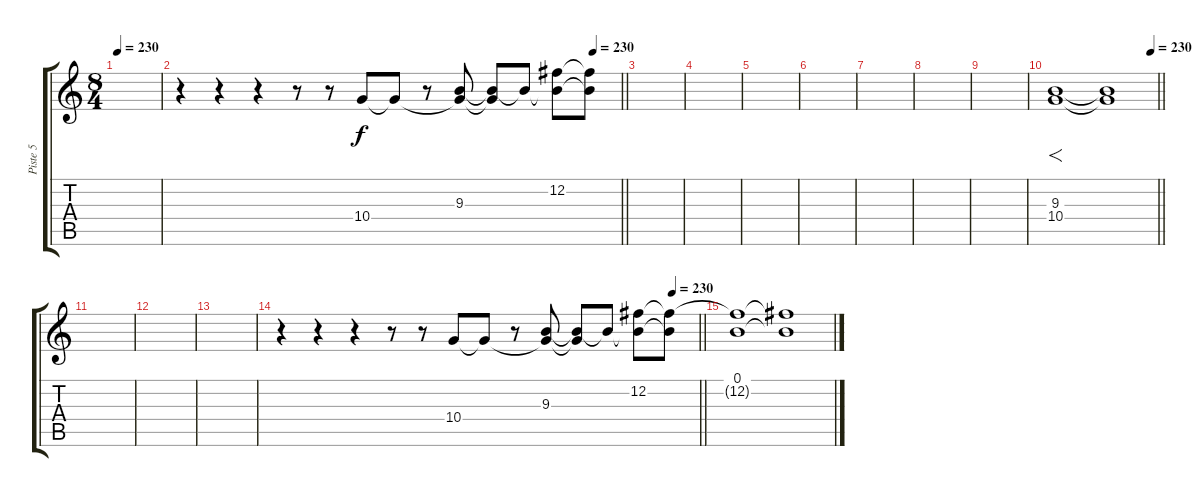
\track ("Piste 5" "Piste 5") {instrument distortionguitar}
\staff {score tabs}
\tuning (B3 Gb3 D3 A2 E2 B1) {hide}
\ts (8 4)
\tempo 230
\clef g2
\ks c
|
\tempo (230 0.9375)
\barLineRight lightlight
r.4 r.4 r.4 r.8 r.8 10.4.8 10.4{t}.8 r.8{instrument guitarharmonics} (9.3 10.4{t}).8 (9.3{t} 10.4{t}).8 9.3{t}.8 (12.2 9.3{t}).8 (12.2{t} 9.3{t}).8 |
|
|
|
|
|
|
|
\tempo (230 0.9375)
\barLineRight lightlight
(9.3 10.4).1{f} (9.3{t} 10.4{t}).1 |
|
|
|
\tempo (230 0.9375)
\barLineRight lightlight
r.4 r.4 r.4 r.8 r.8 10.4.8 10.4{t}.8 r.8{instrument guitarharmonics} (9.3 10.4{t}).8 (9.3{t} 10.4{t}).8 9.3{t}.8 (12.2 9.3{t}).8 (12.2{t} 9.3{t}).8 |
(0.1 12.2{t}).1 (0.1{t} 12.2{t}).1
